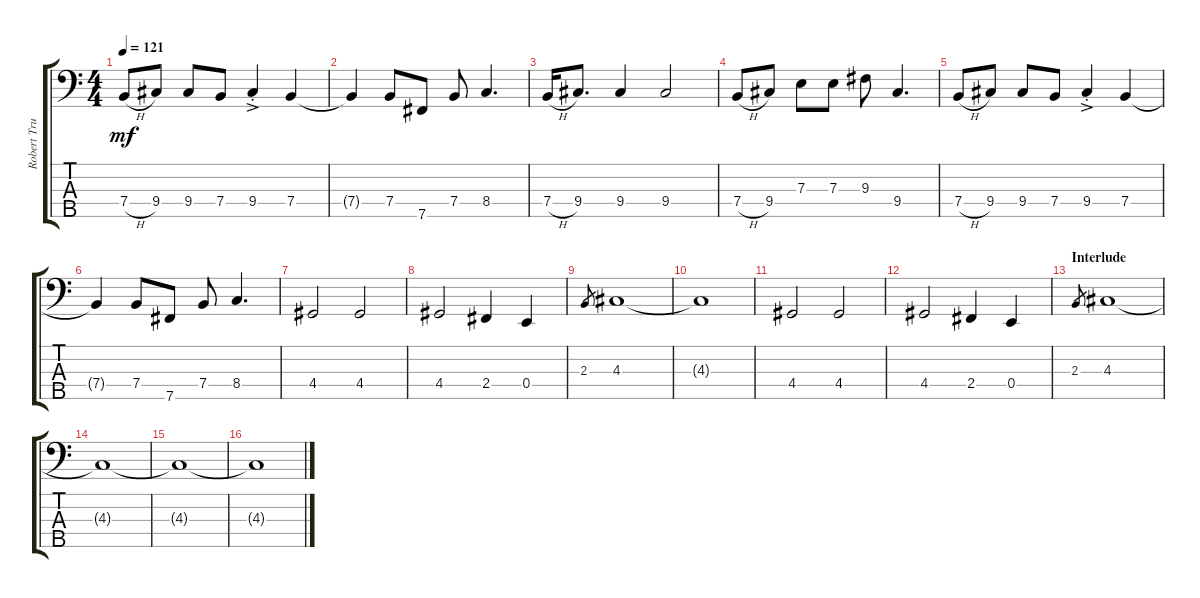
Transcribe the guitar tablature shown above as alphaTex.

\track ("Robert Trujillo" "Robert Tru") {instrument electricbassfinger}
\staff {score tabs}
\tuning (G2 D2 A1 E1 B0) {hide}
\ts (4 4)
\tempo 121
\clef f4
\ks c
7.4{h}.8{dy mf} 9.4.8 9.4.8 7.4.8 9.4{ac st}.4 7.4.4 |
7.4{t}.4 7.4.8 7.5.8 7.4.8 8.4.4{d} |
7.4{h}.16 9.4.8{d} 9.4.4 9.4.2 |
7.4{h}.8 9.4.8 7.3.8 7.3.8 9.3.8 9.4.4{d} |
7.4{h}.8 9.4.8 9.4.8 7.4.8 9.4{ac st}.4 7.4.4 |
7.4{t}.4 7.4.8 7.5.8 7.4.8 8.4.4{d} |
4.4.2 4.4.2 |
4.4.2 2.4.4 0.4.4 |
2.3.8{gr} 4.3.1 |
4.3{t}.1 |
4.4.2 4.4.2 |
4.4.2 2.4.4 0.4.4 |
\section ("" "Interlude")
2.3.8{gr} 4.3.1 |
4.3{t}.1 |
4.3{t}.1 |
4.3{t}.1
